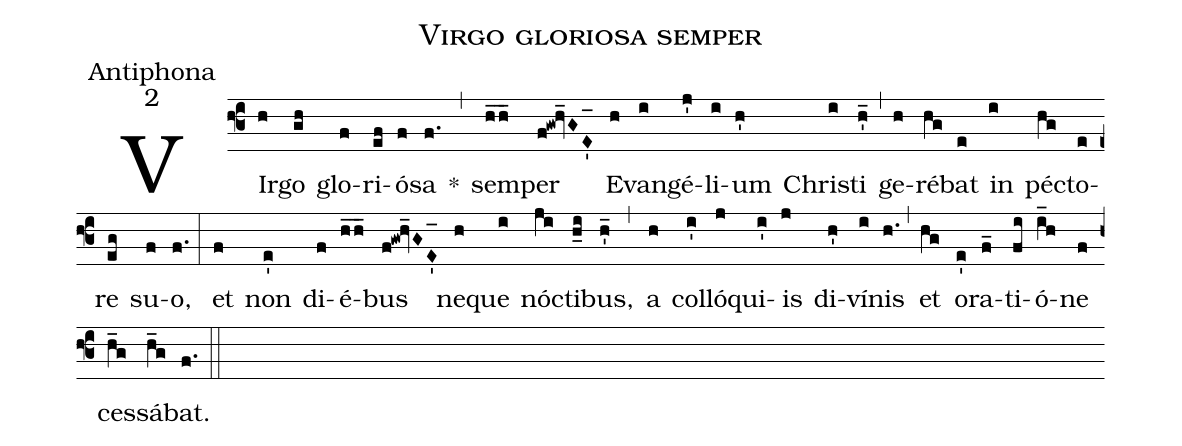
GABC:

name:Virgo gloriosa semper;
office-part:Antiphona;
mode:2;
%%
(f3) VIr(h)go(gh) glo(f)ri(ef)ó(f)sa(f.) *(,) sem(h_/h_)per(f!gw!hv_GE'_) E(h)van(i)gé(j')li(i)um(h') Chri(i)sti(h'_) (,) ge(h)ré(hg)bat(e) in(i) pé(hg)cto(e)re(eg) su(f)o,(f.) (:) et(f) non(e') di(f)é(h_/h_)bus(f!gw!hv_GE'_) ne(h)que(i) nó(ji)cti(h_i)bus,(h'_) (,) a(h) col(i')ló(j)qui(i')is(j) di(h')ví(i)nis(h.) (,) et(hg) o(e')ra(f_)ti(fi)ó(i_h)ne(f) ces(h_g)sá(h_g)bat.(f.) (::)
